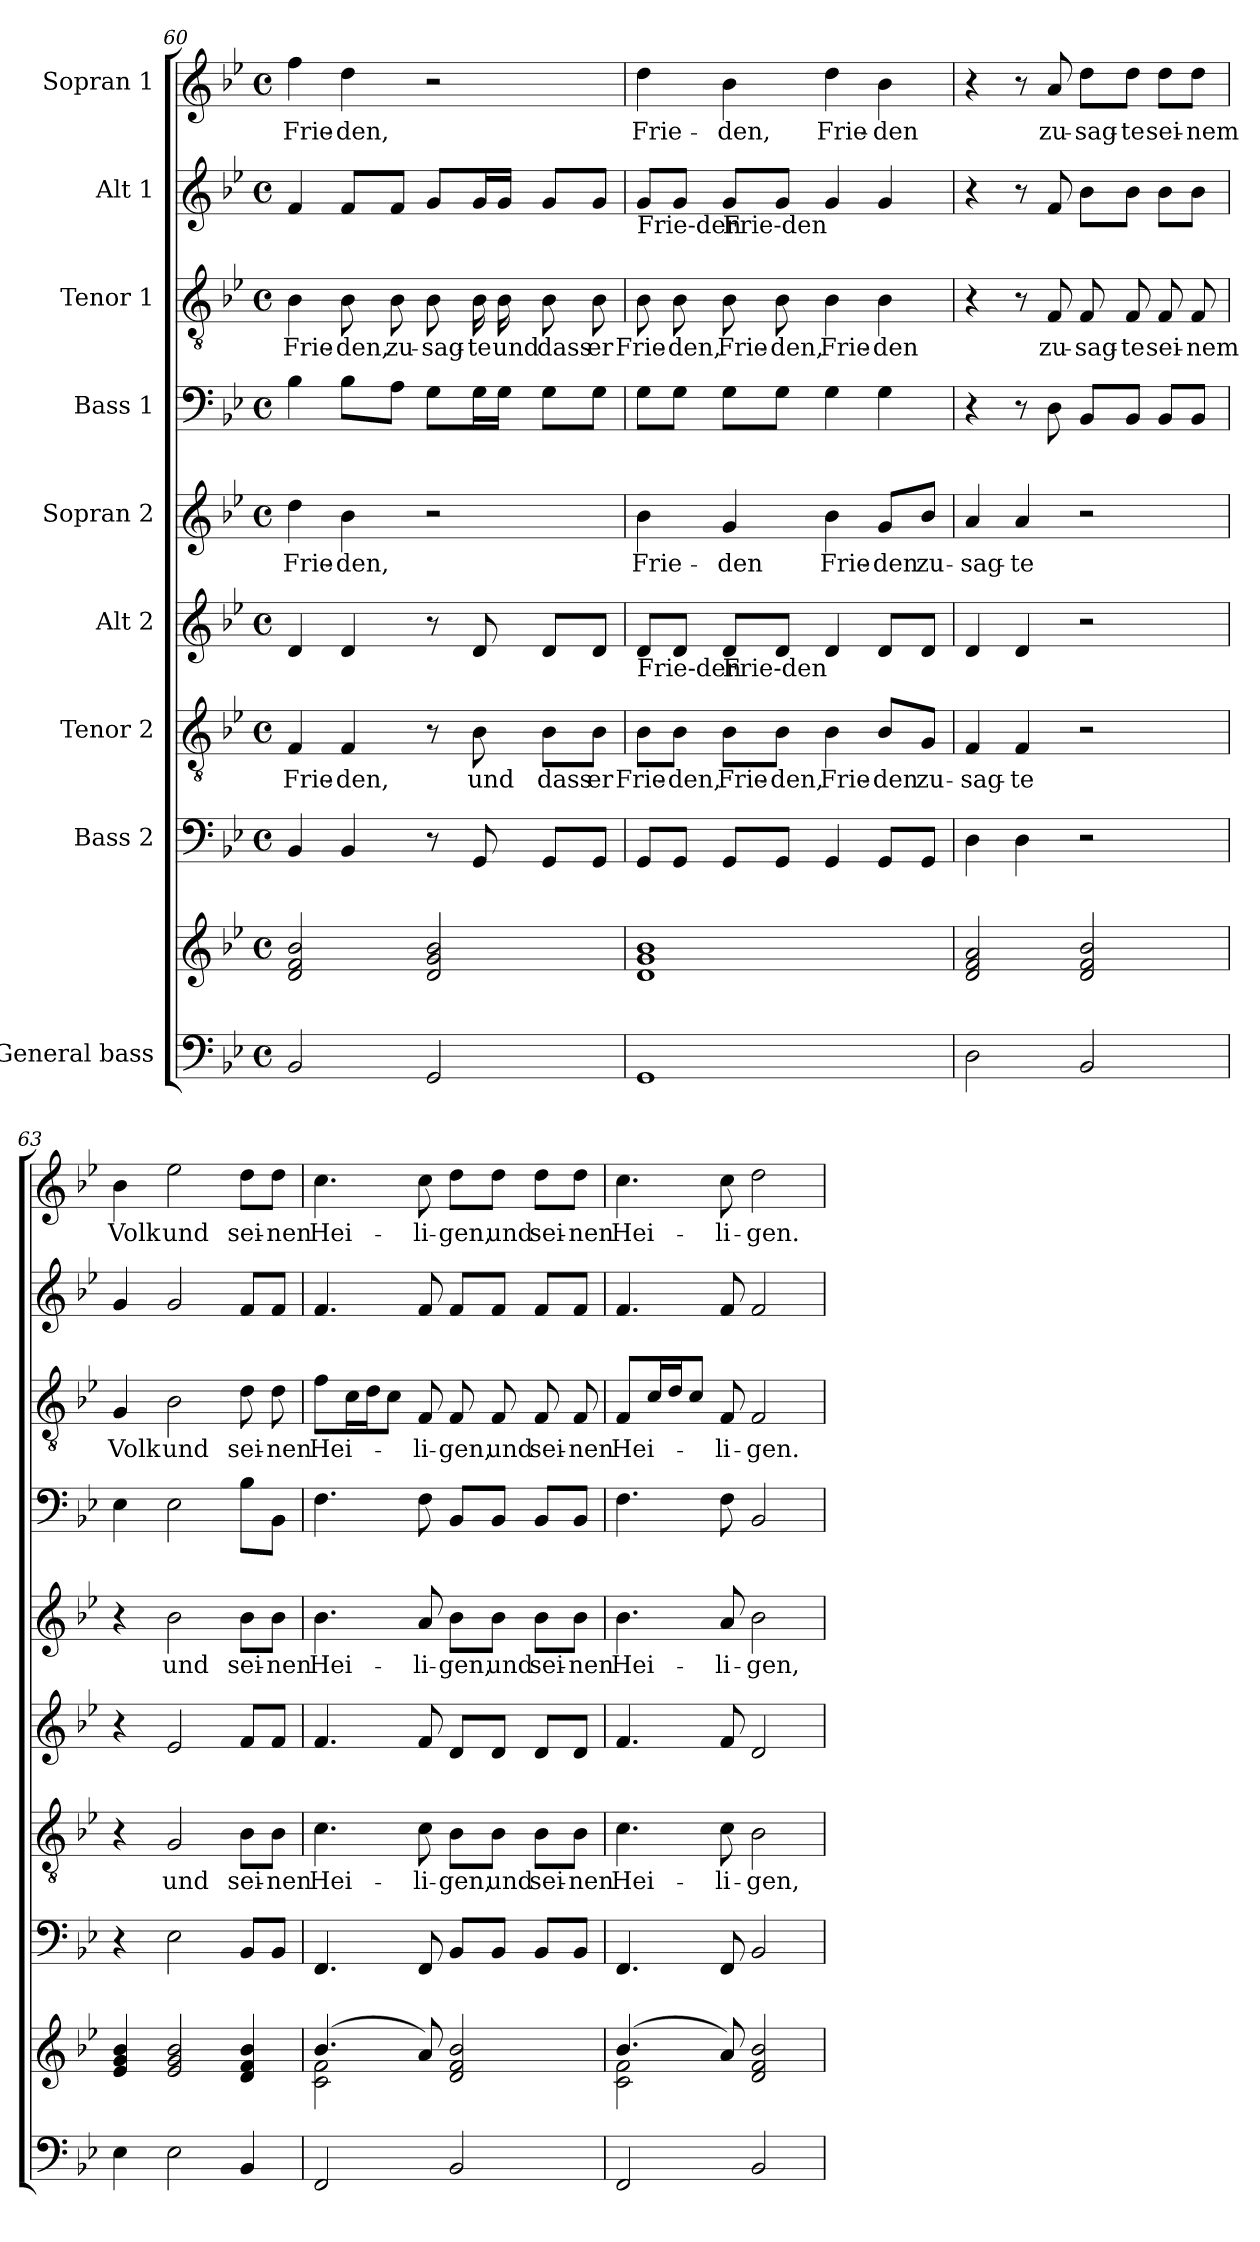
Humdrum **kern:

**kern	**kern	**kern	**kern	**text	**kern	**kern	**text	**kern	**kern	**text	**kern	**kern	**text
*part9	*part9	*part8	*part7	*part7	*part6	*part5	*part5	*part4	*part3	*part3	*part2	*part1	*part1
*staff10	*staff9	*staff8	*staff7	*staff7	*staff6	*staff5	*staff5	*staff4	*staff3	*staff3	*staff2	*staff1	*staff1
*I"General bass	*	*I"Bass 2	*I"Tenor 2	*	*I"Alt 2	*I"Sopran 2	*	*I"Bass 1	*I"Tenor 1	*	*I"Alt 1	*I"Sopran 1	*
!!LO:LB:g=z
*clefF4	*clefG2	*clefF4	*clefGv2	*	*clefG2	*clefG2	*	*clefF4	*clefGv2	*	*clefG2	*clefG2	*
*k[b-e-]	*k[b-e-]	*k[b-e-]	*k[b-e-]	*	*k[b-e-]	*k[b-e-]	*	*k[b-e-]	*k[b-e-]	*	*k[b-e-]	*k[b-e-]	*
*M4/4	*M4/4	*M4/4	*M4/4	*	*M4/4	*M4/4	*	*M4/4	*M4/4	*	*M4/4	*M4/4	*
*met(c)	*met(c)	*met(c)	*met(c)	*	*met(c)	*met(c)	*	*met(c)	*met(c)	*	*met(c)	*met(c)	*
=60	=60	=60	=60	=60	=60	=60	=60	=60	=60	=60	=60	=60	=60
2BB-/	2d/ 2f/ 2b-/	4BB-/	4F/	Frie-	4d/	4dd\	Frie-	4B-\	4B-\	Frie-	4f/	4ff\	Frie-
.	.	4BB-/	4F/	-den,	4d/	4b-\	-den,	8B-\L	8B-\	-den,	8f/L	4dd\	-den,
.	.	.	.	.	.	.	.	8A\J	8B-\	zu-	8f/J	.	.
2GG/	2d/ 2g/ 2b-/	8r	8r	.	8r	2r	.	8G\L	8B-\	-sag-	8g/L	2r	.
.	.	8GG/	8B-\	und	8d/	.	.	16G\L	16B-\	-te	16g/L	.	.
.	.	.	.	.	.	.	.	16G\JJ	16B-\	und	16g/JJ	.	.
.	.	8GG/L	8B-\L	dass	8d/L	.	.	8G\L	8B-\	dass	8g/L	.	.
.	.	8GG/J	8B-\J	er	8d/J	.	.	8G\J	8B-\	er	8g/J	.	.
=61	=61	=61	=61	=61	=61	=61	=61	=61	=61	=61	=61	=61	=61
!	!	!	!	!	!	!	!	!	!	!	!LO:TX:b:t=Frie-den	!	!
!	!	!	!	!	!LO:TX:b:t=Frie-den	!	!	!	!	!	!	!	!
1GG	1d 1g 1b-	8GG/L	8B-\L	Frie-	8d/L	4b-\	Frie-	8G\L	8B-\	Frie-	8g/L	4dd\	Frie-
.	.	8GG/J	8B-\J	-den,	8d/J	.	.	8G\J	8B-\	-den,	8g/J	.	.
!	!	!	!	!	!	!	!	!	!	!	!LO:TX:b:t=Frie-den	!	!
!	!	!	!	!	!LO:TX:b:t=Frie-den	!	!	!	!	!	!	!	!
.	.	8GG/L	8B-\L	Frie-	8d/L	4g/	-den	8G\L	8B-\	Frie-	8g/L	4b-\	-den,
.	.	8GG/J	8B-\J	-den,	8d/J	.	.	8G\J	8B-\	-den,	8g/J	.	.
.	.	4GG/	4B-\	Frie-	4d/	4b-\	Frie-	4G\	4B-\	Frie-	4g/	4dd\	Frie-
.	.	8GG/L	8B-/L	-den	8d/L	8g/L	-den	4G\	4B-\	-den	4g/	4b-\	-den
.	.	8GG/J	8G/J	zu-	8d/J	8b-/J	zu-	.	.	.	.	.	.
=62	=62	=62	=62	=62	=62	=62	=62	=62	=62	=62	=62	=62	=62
2D\	2d/ 2f/ 2a/	4D\	4F/	-sag-	4d/	4a/	-sag-	4r	4r	.	4r	4r	.
.	.	4D\	4F/	-te	4d/	4a/	-te	8r	8r	.	8r	8r	.
.	.	.	.	.	.	.	.	8D\	8F/	zu-	8f/	8a/	zu-
2BB-/	2d/ 2f/ 2b-/	2r	2r	.	2r	2r	.	8BB-/L	8F/	-sag-	8b-\L	8dd\L	-sag-
.	.	.	.	.	.	.	.	8BB-/J	8F/	-te	8b-\J	8dd\J	-te
.	.	.	.	.	.	.	.	8BB-/L	8F/	sei-	8b-\L	8dd\L	sei-
.	.	.	.	.	.	.	.	8BB-/J	8F/	-nem	8b-\J	8dd\J	-nem
!!LO:PB:g=z
=63	=63	=63	=63	=63	=63	=63	=63	=63	=63	=63	=63	=63	=63
4E-\	4e-/ 4g/ 4b-/	4r	4r	.	4r	4r	.	4E-\	4G/	Volk	4g/	4b-\	Volk
2E-\	2e-/ 2g/ 2b-/	2E-\	2G/	und	2e-/	2b-\	und	2E-\	2B-\	und	2g/	2ee-\	und
4BB-/	4d/ 4f/ 4b-/	8BB-/L	8B-\L	sei-	8f/L	8b-\L	sei-	8B-\L	8d\	sei-	8f/L	8dd\L	sei-
.	.	8BB-/J	8B-\J	-nen	8f/J	8b-\J	-nen	8BB-\J	8d\	-nen	8f/J	8dd\J	-nen
=64	=64	=64	=64	=64	=64	=64	=64	=64	=64	=64	=64	=64	=64
*	*^	*	*	*	*	*	*	*	*	*	*	*	*
2FF/	(4.b-/	2c\ 2f\	4.FF/	4.c\	Hei-	4.f/	4.b-\	Hei-	4.F\	8f\L	Hei-	4.f/	4.cc\	Hei-
.	.	.	.	.	.	.	.	.	.	16c\L	.	.	.	.
.	.	.	.	.	.	.	.	.	.	16d\J	.	.	.	.
.	.	.	.	.	.	.	.	.	.	8c\J	.	.	.	.
.	8a/)	.	8FF/	8c\	-li-	8f/	8a/	-li-	8F\	8F/	-li-	8f/	8cc\	-li-
2BB-/	2d/ 2f/ 2b-/	2rcyy	8BB-/L	8B-\L	-gen,	8d/L	8b-\L	-gen,	8BB-/L	8F/	-gen,	8f/L	8dd\L	-gen,
.	.	.	8BB-/J	8B-\J	und	8d/J	8b-\J	und	8BB-/J	8F/	und	8f/J	8dd\J	und
.	.	.	8BB-/L	8B-\L	sei-	8d/L	8b-\L	sei-	8BB-/L	8F/	sei-	8f/L	8dd\L	sei-
.	.	.	8BB-/J	8B-\J	-nen	8d/J	8b-\J	-nen	8BB-/J	8F/	-nen	8f/J	8dd\J	-nen
=65	=65	=65	=65	=65	=65	=65	=65	=65	=65	=65	=65	=65	=65	=65
2FF/	(4.b-/	2c\ 2f\	4.FF/	4.c\	Hei-	4.f/	4.b-\	Hei-	4.F\	8F/L	Hei-	4.f/	4.cc\	Hei-
.	.	.	.	.	.	.	.	.	.	16c/L	.	.	.	.
.	.	.	.	.	.	.	.	.	.	16d/J	.	.	.	.
.	.	.	.	.	.	.	.	.	.	8c/J	.	.	.	.
.	8a/)	.	8FF/	8c\	-li-	8f/	8a/	-li-	8F\	8F/	-li-	8f/	8cc\	-li-
2BB-/	2d/ 2f/ 2b-/	2rcyy	2BB-/	2B-\	-gen,	2d/	2b-\	-gen,	2BB-/	2F/	-gen.	2f/	2dd\	-gen.
*	*v	*v	*	*	*	*	*	*	*	*	*	*	*	*
=	=	=	=	=	=	=	=	=	=	=	=	=	=
*-	*-	*-	*-	*-	*-	*-	*-	*-	*-	*-	*-	*-	*-
